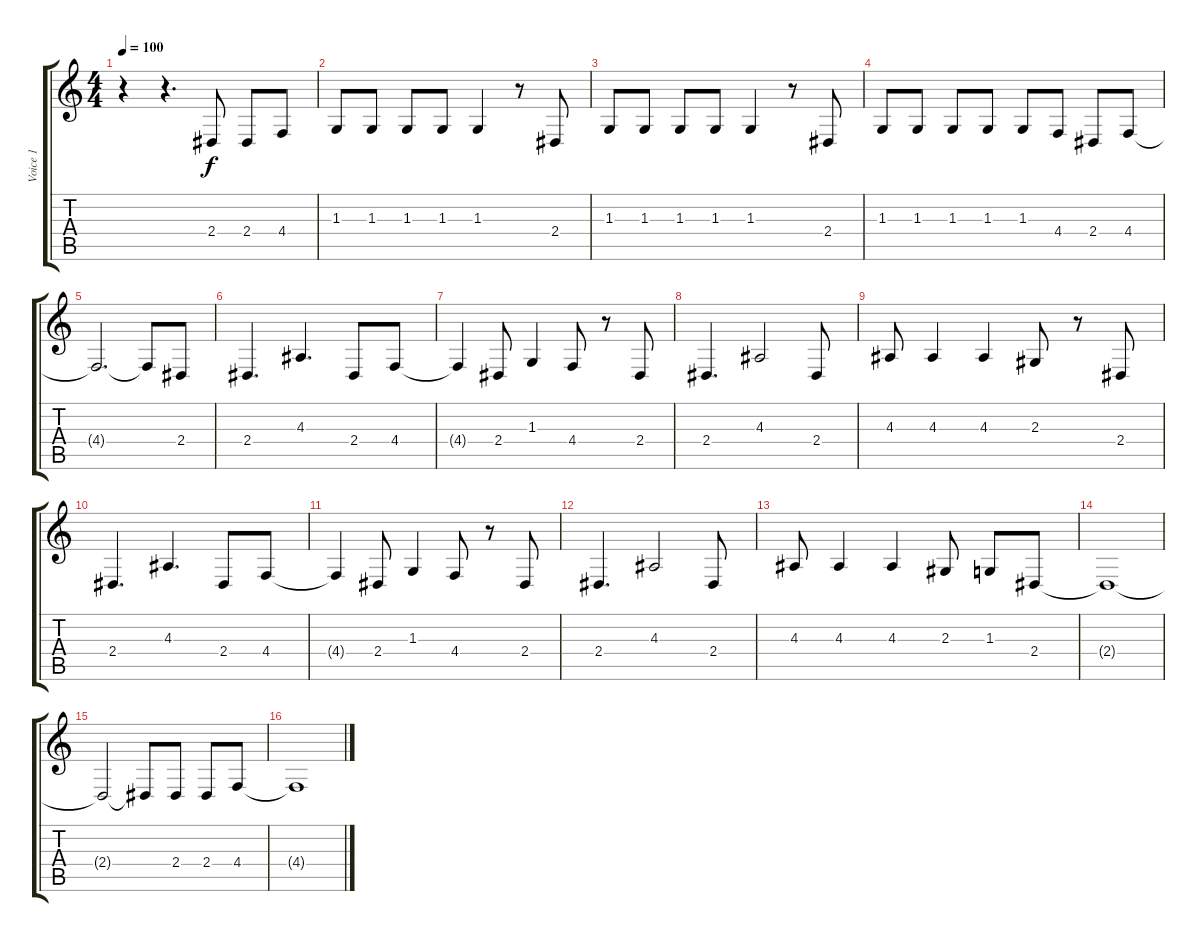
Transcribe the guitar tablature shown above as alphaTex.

\track ("Voice 1" "Voice 1") {instrument tenorsax}
\staff {score tabs}
\tuning (Eb4 Bb3 Gb3 Db3 Ab2 Eb2) {hide}
\ts (4 4)
\tempo 100
\clef g2
\ks c
r.4{dy f} r.4{d} 2.4.8 2.4.8 4.4.8 |
1.3.8 1.3.8 1.3.8 1.3.8 1.3.4 r.8 2.4.8 |
1.3.8 1.3.8 1.3.8 1.3.8 1.3.4 r.8 2.4.8 |
1.3.8 1.3.8 1.3.8 1.3.8 1.3.8 4.4.8 2.4.8 4.4.8 |
4.4{t}.2{d} 4.4{t}.8 2.4.8 |
2.4.4{d} 4.3.4{d} 2.4.8 4.4.8 |
4.4{t}.4 2.4.8 1.3.4 4.4.8 r.8 2.4.8 |
2.4.4{d} 4.3.2 2.4.8 |
4.3.8 4.3.4 4.3.4 2.3.8 r.8 2.4.8 |
2.4.4{d} 4.3.4{d} 2.4.8 4.4.8 |
4.4{t}.4 2.4.8 1.3.4 4.4.8 r.8 2.4.8 |
2.4.4{d} 4.3.2 2.4.8 |
4.3.8 4.3.4 4.3.4 2.3.8 1.3.8 2.4.8 |
2.4{t}.1 |
2.4{t}.2 2.4{t}.8 2.4.8 2.4.8 4.4.8 |
4.4{t}.1
